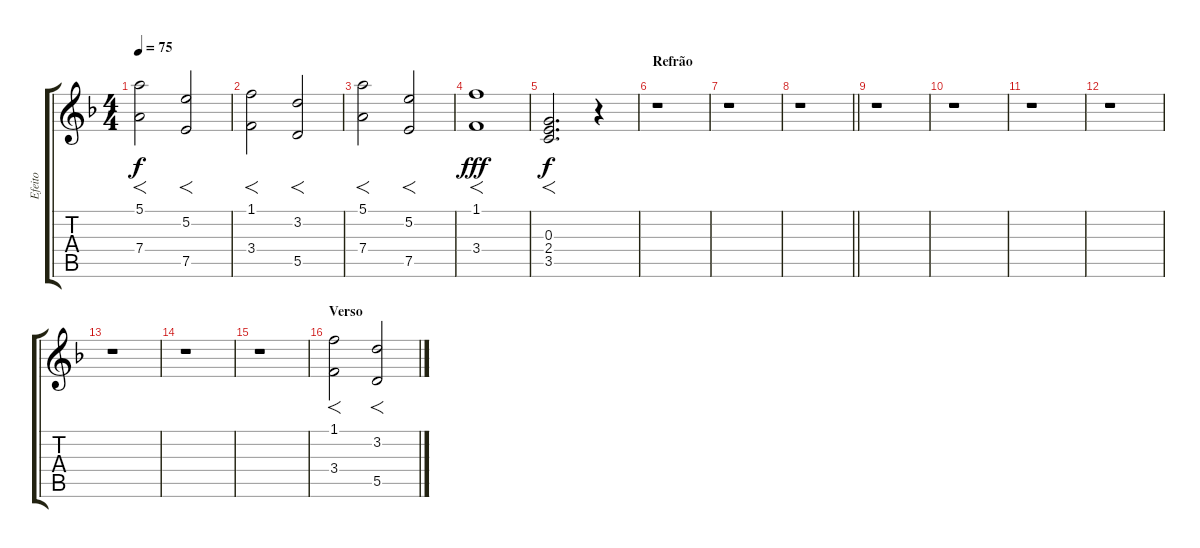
\track ("Efeito" "Efeito") {instrument electricguitarclean}
\staff {score tabs}
\tuning (E4 B3 G3 D3 A2 E2) {hide}
\ts (4 4)
\tempo 75
\clef g2
\ks f
(5.1 7.4).2{f dy f} (5.2 7.5).2{f} |
(1.1 3.4).2{f} (3.2 5.5).2{f} |
(5.1 7.4).2{f} (5.2 7.5).2{f} |
(1.1 3.4).1{f dy fff} |
(0.3 2.4 3.5).2{f d dy f} r.4 |
\section ("" "Refrão")
r.1 |
r.1 |
\barLineRight lightlight
r.1 |
r.1 |
r.1 |
r.1 |
r.1 |
r.1 |
r.1 |
r.1 |
\section ("" "Verso")
(1.1 3.4).2{f} (3.2 5.5).2{f}
